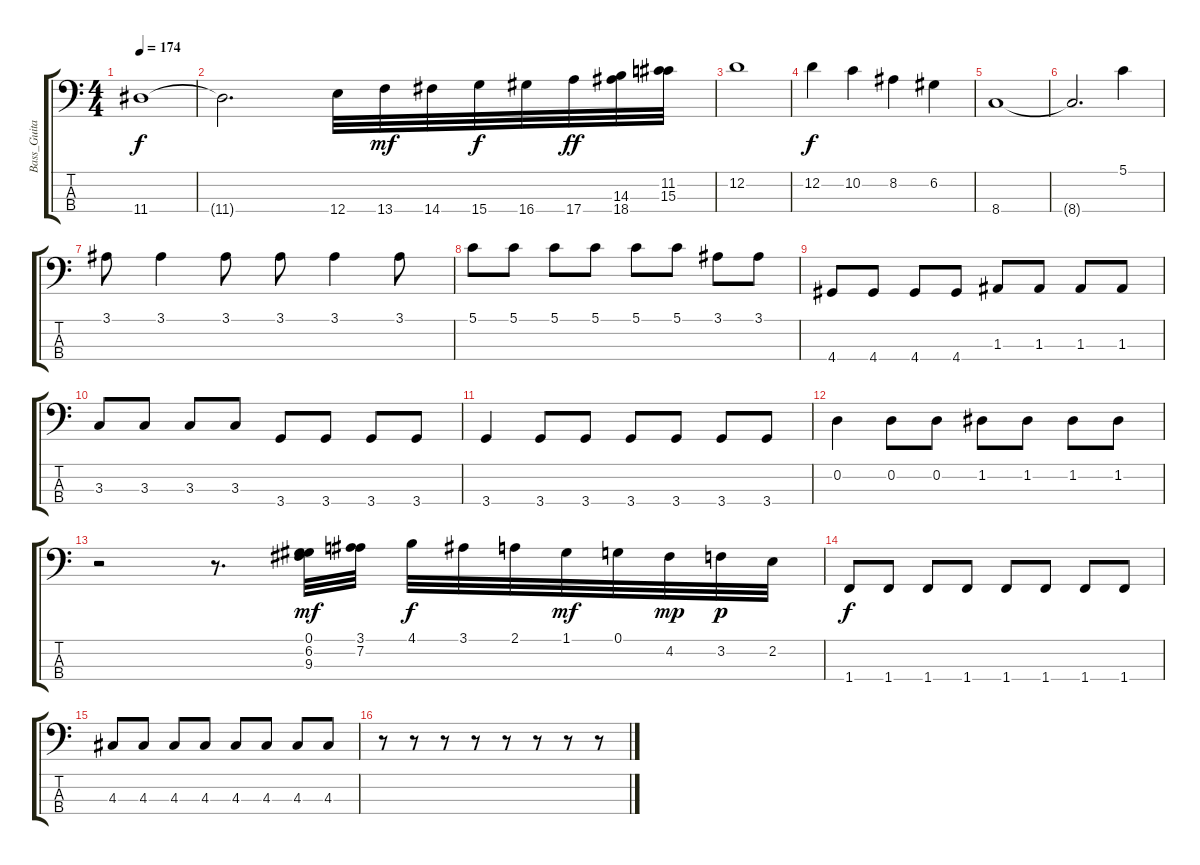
\track ("Bass_Guitar" "Bass_Guita") {instrument electricbassfinger}
\staff {score tabs}
\tuning (G2 D2 A1 E1) {hide}
\ts (4 4)
\tempo 174
\clef f4
\ks c
11.4.1{dy f} |
11.4{t}.2{d} 12.4.32 13.4.32{dy mf} 14.4.32 15.4.32{dy f} 16.4.32 17.4.32{dy ff} (14.3 18.4).32 (11.2 15.3).32 |
12.2.1 |
12.2.4{dy f} 10.2.4 8.2.4 6.2.4 |
8.4.1 |
8.4{t}.2{d} 5.1.4 |
3.1.8 3.1.4 3.1.8 3.1.8 3.1.4 3.1.8 |
5.1.8 5.1.8 5.1.8 5.1.8 5.1.8 5.1.8 3.1.8 3.1.8 |
4.4.8 4.4.8 4.4.8 4.4.8 1.3.8 1.3.8 1.3.8 1.3.8 |
3.3.8 3.3.8 3.3.8 3.3.8 3.4.8 3.4.8 3.4.8 3.4.8 |
3.4.4 3.4.8 3.4.8 3.4.8 3.4.8 3.4.8 3.4.8 |
0.2.4 0.2.8 0.2.8 1.2.8 1.2.8 1.2.8 1.2.8 |
r.2 r.8{d} (0.1 6.2 9.3).32{dy mf} (3.1 7.2).32 4.1.32{dy f} 3.1.32 2.1.32 1.1.32{dy mf} 0.1.32 4.2.32{dy mp} 3.2.32{dy p} 2.2.32 |
1.4.8{dy f} 1.4.8 1.4.8 1.4.8 1.4.8 1.4.8 1.4.8 1.4.8 |
4.3.8 4.3.8 4.3.8 4.3.8 4.3.8 4.3.8 4.3.8 4.3.8 |
r.8 r.8 r.8 r.8 r.8 r.8 r.8 r.8
